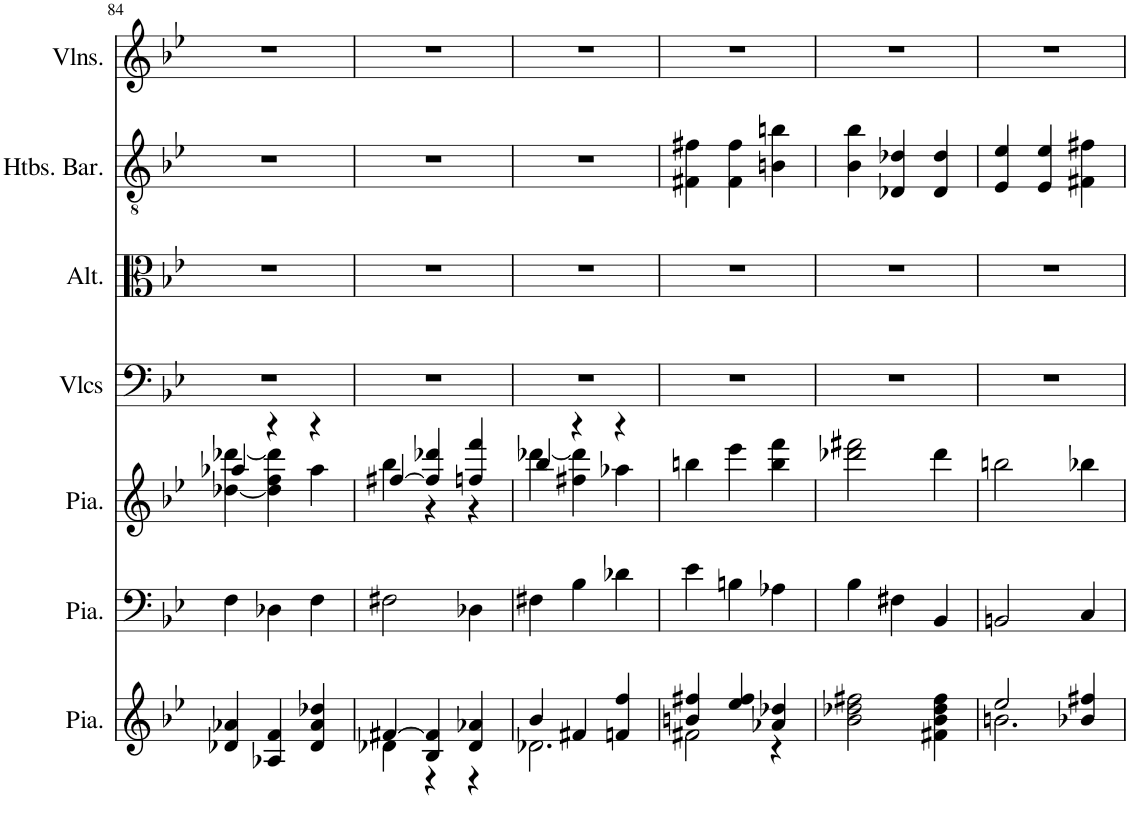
**kern	**kern	**kern	**kern	**kern	**kern	**kern
*part7	*part6	*part5	*part4	*part3	*part2	*part1
*staff7	*staff6	*staff5	*staff4	*staff3	*staff2	*staff1
*I"Piano, Organ	*I"Piano, Pedals	*I"Piano, Organ	*I"Violoncelles, Bass	*I"Altos, Tenor	*I"Hautbois Baryton, Alto	*I"Violons, Soprano
*I'Pia.	*I'Pia.	*I'Pia.	*I'Vlcs	*I'Alt.	*I'Htbs. Bar.	*I'Vlns.
!!LO:PB:g=z
*clefG2	*clefF4	*clefG2	*clefF4	*clefC3	*clefGv2	*clefG2
*k[b-e-]	*k[b-e-]	*k[b-e-]	*k[b-e-]	*k[b-e-]	*k[b-e-]	*k[b-e-]
*M3/4	*M3/4	*M3/4	*M3/4	*M3/4	*M3/4	*M3/4
=84	=84	=84	=84	=84	=84	=84
*	*	*^	*	*	*	*
4d-X/ 4a-X/	4F\	4aa-X/	[4dd-X\ [4ddd-X\	2.r	2.r	2.r	2.r
4A-X/ 4f/	4D-X\	4r	4dd-\] 4ff\ 4ddd-\]	.	.	.	.
4d-/ 4a-/ 4dd-X/	4F\	4r	4aa-\	.	.	.	.
=85	=85	=85	=85	=85	=85	=85	=85
*^	*	*	*	*	*	*	*
[4f#X/	4d-X\	2F#X\	[4ff#X/	4bb-\	2.r	2.r	2.r	2.r
4B-/ 4f#/]	4r	.	4ff#/] 4ddd-X/	4r	.	.	.	.
4d-/ 4a-X/	4r	4D-X\	4ffn/ 4fff/	4r	.	.	.	.
=86	=86	=86	=86	=86	=86	=86	=86	=86
4b-/	2.d-X\	4F#X\	4bb-/	[4ddd-X\	2.r	2.r	2.r	2.r
4f#X/	.	4B-\	4r	4ff#X\ 4ddd-\]	.	.	.	.
4fn/ 4ff/	.	4d-X\	4r	4aa-X\	.	.	.	.
*	*	*	*v	*v	*	*	*	*
=87	=87	=87	=87	=87	=87	=87	=87
4bn/ 4ff#X/	2f#X\	4e-\	4bbn\	2.r	2.r	4F#X\ 4f#X\	2.r
4ee-/ 4ff#/	.	4Bn\	4eee-\	.	.	4F#\ 4f#\	.
4a-X/ 4dd-X/	4r	4A-X\	4bb\ 4fff\	.	.	4Bn\ 4bn\	.
*v	*v	*	*	*	*	*	*
=88	=88	=88	=88	=88	=88	=88
2b-\ 2dd-X\ 2ff#X\	4B-\	2ddd-X\ 2fff#X\	2.r	2.r	4B-\ 4b-\	2.r
.	4F#X\	.	.	.	4D-X/ 4d-X/	.
4f#X\ 4b-\ 4dd-\ 4ff#\	4BB-/	4ddd-\	.	.	4D-/ 4d-/	.
=89	=89	=89	=89	=89	=89	=89
*^	*	*	*	*	*	*
2ee-/	2.bn\	2BBn/	2bbn\	2.r	2.r	4E-/ 4e-/	2.r
.	.	.	.	.	.	4E-/ 4e-/	.
4b-X/ 4ff#X/	.	4C/	4bb-X\	.	.	4F#X\ 4f#X\	.
*v	*v	*	*	*	*	*	*
=	=	=	=	=	=	=
*-	*-	*-	*-	*-	*-	*-
